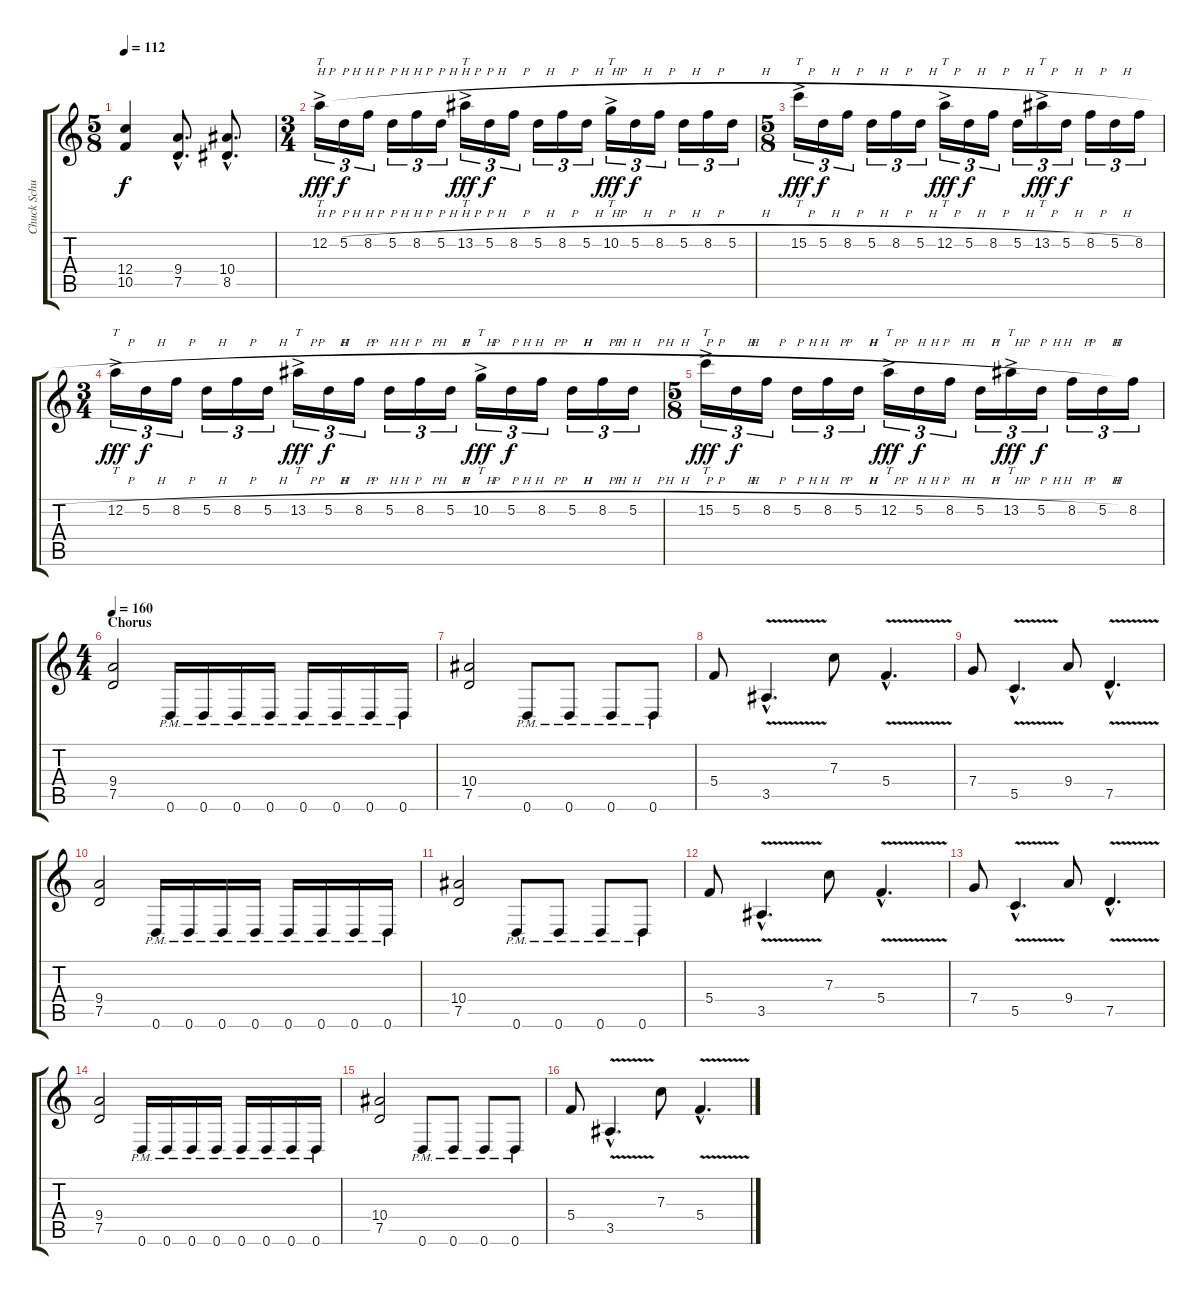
\track ("Chuck Schuldiner" "Chuck Schu") {instrument distortionguitar}
\staff {score tabs}
\tuning (D4 A3 F3 C3 G2 D2) {hide}
\ts (5 8)
\tempo 112
\clef g2
\ks c
(12.4 10.5).4{dy f} (9.4{hac} 7.5{hac}).8{d} (10.4{hac} 8.5{hac}).8{d} |
\ts (3 4)
12.2{h ac}.16{tt tu (3 2) dy fff} 5.2{h}.16{tu (3 2) dy f} 8.2{h}.16{tu (3 2)} 5.2{h}.16{tu (3 2)} 8.2{h}.16{tu (3 2)} 5.2{h}.16{tu (3 2)} 13.2{h ac}.16{tt tu (3 2) dy fff} 5.2{h}.16{tu (3 2) dy f} 8.2{h}.16{tu (3 2)} 5.2{h}.16{tu (3 2)} 8.2{h}.16{tu (3 2)} 5.2{h}.16{tu (3 2)} 10.2{h ac}.16{tt tu (3 2) dy fff} 5.2{h}.16{tu (3 2) dy f} 8.2{h}.16{tu (3 2)} 5.2{h}.16{tu (3 2)} 8.2{h}.16{tu (3 2)} 5.2{h}.16{tu (3 2)} |
\ts (5 8)
15.2{h ac}.16{tt tu (3 2) dy fff} 5.2{h}.16{tu (3 2) dy f} 8.2{h}.16{tu (3 2)} 5.2{h}.16{tu (3 2)} 8.2{h}.16{tu (3 2)} 5.2{h}.16{tu (3 2)} 12.2{h ac}.16{tt tu (3 2) dy fff} 5.2{h}.16{tu (3 2) dy f} 8.2{h}.16{tu (3 2)} 5.2{h}.16{tu (3 2)} 13.2{h ac}.16{tt tu (3 2) dy fff} 5.2{h}.16{tu (3 2) dy f} 8.2{h}.16{tu (3 2)} 5.2{h}.16{tu (3 2)} 8.2{h}.16{tu (3 2)} |
\ts (3 4)
12.2{h ac}.16{tt tu (3 2) dy fff} 5.2{h}.16{tu (3 2) dy f} 8.2{h}.16{tu (3 2)} 5.2{h}.16{tu (3 2)} 8.2{h}.16{tu (3 2)} 5.2{h}.16{tu (3 2)} 13.2{h ac}.16{tt tu (3 2) dy fff} 5.2{h}.16{tu (3 2) dy f} 8.2{h}.16{tu (3 2)} 5.2{h}.16{tu (3 2)} 8.2{h}.16{tu (3 2)} 5.2{h}.16{tu (3 2)} 10.2{h ac}.16{tt tu (3 2) dy fff} 5.2{h}.16{tu (3 2) dy f} 8.2{h}.16{tu (3 2)} 5.2{h}.16{tu (3 2)} 8.2{h}.16{tu (3 2)} 5.2{h}.16{tu (3 2)} |
\ts (5 8)
15.2{h ac}.16{tt tu (3 2) dy fff} 5.2{h}.16{tu (3 2) dy f} 8.2{h}.16{tu (3 2)} 5.2{h}.16{tu (3 2)} 8.2{h}.16{tu (3 2)} 5.2{h}.16{tu (3 2)} 12.2{h ac}.16{tt tu (3 2) dy fff} 5.2{h}.16{tu (3 2) dy f} 8.2{h}.16{tu (3 2)} 5.2{h}.16{tu (3 2)} 13.2{h ac}.16{tt tu (3 2) dy fff} 5.2{h}.16{tu (3 2) dy f} 8.2{h}.16{tu (3 2)} 5.2{h}.16{tu (3 2)} 8.2.16{tu (3 2)} |
\ts (4 4)
\section ("" "Chorus")
\tempo 160
(9.4 7.5).2 0.6{pm}.16 0.6{pm}.16 0.6{pm}.16 0.6{pm}.16 0.6{pm}.16 0.6{pm}.16 0.6{pm}.16 0.6{pm}.16 |
(10.4 7.5).2 0.6{pm}.8 0.6{pm}.8 0.6{pm}.8 0.6{pm}.8 |
5.4.8 3.5{v hac}.4{d} 7.3.8 5.4{v hac}.4{d} |
7.4.8 5.5{v hac}.4{d} 9.4.8 7.5{v hac}.4{d} |
(9.4 7.5).2 0.6{pm}.16 0.6{pm}.16 0.6{pm}.16 0.6{pm}.16 0.6{pm}.16 0.6{pm}.16 0.6{pm}.16 0.6{pm}.16 |
(10.4 7.5).2 0.6{pm}.8 0.6{pm}.8 0.6{pm}.8 0.6{pm}.8 |
5.4.8 3.5{v hac}.4{d} 7.3.8 5.4{v hac}.4{d} |
7.4.8 5.5{v hac}.4{d} 9.4.8 7.5{v hac}.4{d} |
(9.4 7.5).2 0.6{pm}.16 0.6{pm}.16 0.6{pm}.16 0.6{pm}.16 0.6{pm}.16 0.6{pm}.16 0.6{pm}.16 0.6{pm}.16 |
(10.4 7.5).2 0.6{pm}.8 0.6{pm}.8 0.6{pm}.8 0.6{pm}.8 |
5.4.8 3.5{v hac}.4{d} 7.3.8 5.4{v hac}.4{d}
